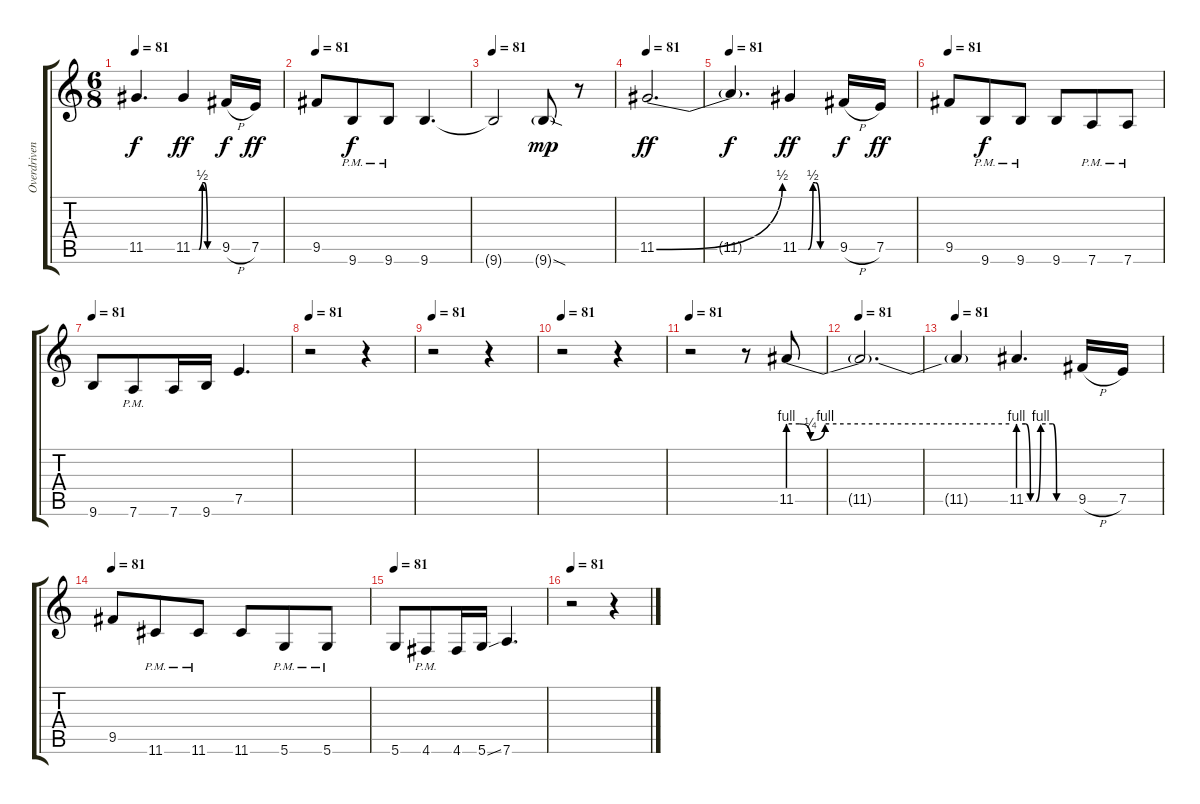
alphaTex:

\track ("Overdriven Guitar III" "Overdriven") {instrument overdrivenguitar}
\staff {score tabs}
\tuning (E4 B3 G3 D3 A2 D2) {hide}
\ts (6 8)
\tempo 81
\clef g2
\ks c
11.5{t}.4{d dy f} 11.5{be (custom 0 0 15 0 23 2 27 2 35 0 45 0 60 0)}.4{dy ff} 9.5{h}.16{dy f} 7.5.16{dy ff} |
\tempo 81
9.5.8 9.6{pm}.8{dy f} 9.6{pm}.8 9.6.4{d} |
\tempo 81
9.6{t}.2 9.6{sod g}.8{dy mp} r.8 |
\tempo 81
11.5{be (bend 0 0 60 2)}.2{d dy ff} |
\tempo 81
11.5{t}.4{d dy f} 11.5{be (custom 0 0 15 0 23 2 27 2 35 0 45 0 60 0)}.4{dy ff} 9.5{h}.16{dy f} 7.5.16{dy ff} |
\tempo 81
9.5.8 9.6{pm}.8{dy f} 9.6{pm}.8 9.6.8 7.6{pm}.8 7.6{pm}.8 |
\tempo 81
9.6.8 7.6{pm}.8 7.6.16 9.6.16 7.5.4{d} |
\tempo 81
r.2 r.4 |
\tempo 81
r.2 r.4 |
\tempo 81
r.2 r.4 |
\tempo 81
r.2 r.8 11.5{be (custom 0 4 3 4 6 1 10 4 60 4)}.8 |
\tempo 81
11.5{t}.2{d} |
\tempo 81
11.5{t}.4 11.5{be (custom 0 4 8 4 13 0 19 0 24 4 37 4 41 0 60 0)}.4{d} 9.5{h}.16 7.5.16 |
\tempo 81
9.5.8 11.6{pm}.8 11.6{pm}.8 11.6.8 5.6{pm}.8 5.6{pm}.8 |
\tempo 81
5.6.8 4.6{pm}.8 4.6.16 5.6{ss}.16 7.6.4{d} |
\tempo 81
r.2 r.4
